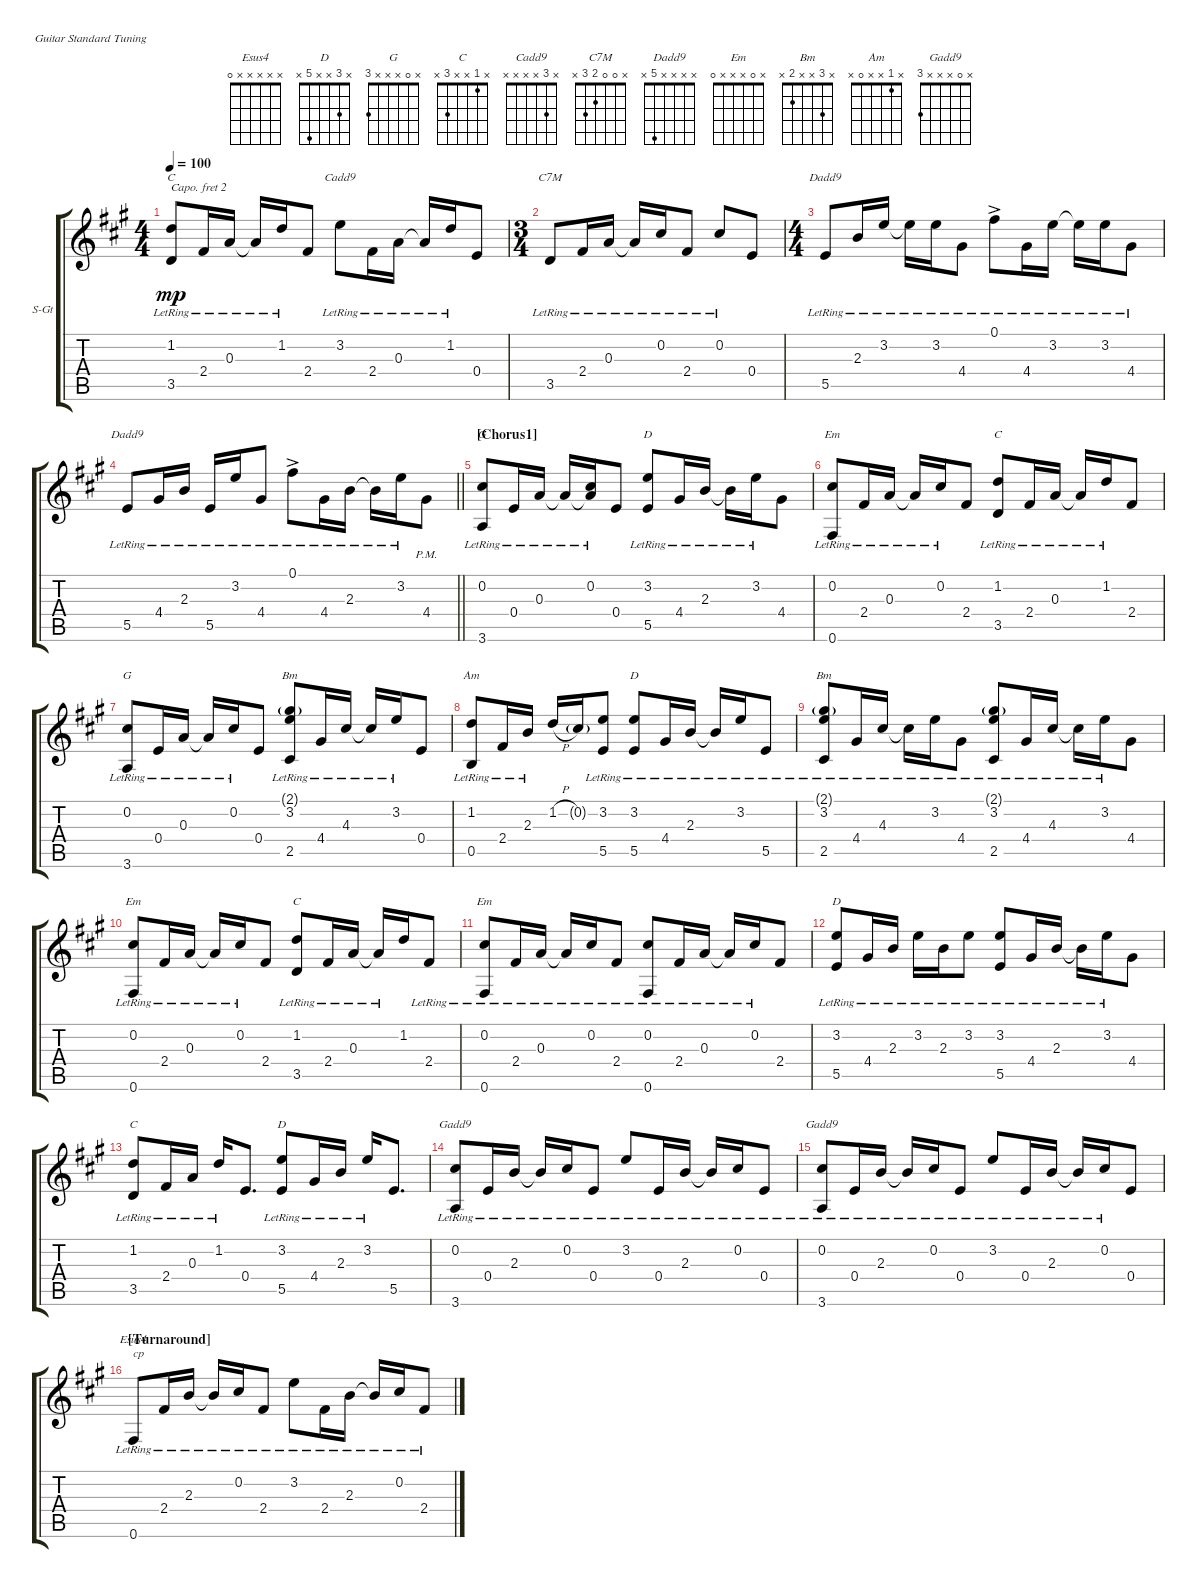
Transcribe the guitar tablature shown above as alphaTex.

\bracketExtendMode groupsimilarinstruments
\firstSystemTrackNameOrientation horizontal
\otherSystemsTrackNameOrientation horizontal
\track ("Acoustic Guitar (capo 2nd)" "S-Gt") {instrument acousticguitarsteel}
\staff {score tabs}
\capo 2
\tuning (E4 B3 G3 D3 A2 E2)
\chord ("Esus4" x x x x x 0)
\chord ("D" x 3 x x 5 x)
\chord ("G" x 0 x x x 3)
\chord ("C" x 1 x x 3 x)
\chord ("Cadd9" x 3 x x x x)
\chord ("C7M" x 0 0 2 3 x)
\chord ("Dadd9" x x x x 5 x)
\chord ("Em" x 0 x x x 0)
\chord ("Bm" x 3 x x 2 x)
\chord ("Am" x 1 x x 0 x)
\chord ("Gadd9" x 0 2 0 x 3)
\chord ("Gadd9" x 0 x x x 3)
\ts (4 4)
\tempo 100
\clef g2
\ks f#minor
(1.2{lr} 3.5{lr}).8{ch "C" dy mp} 2.4{lr}.16 0.3{lr}.16 0.3{lr t}.16 1.2{lr}.16 2.4.8 3.2{lr}.8{ch "Cadd9"} 2.4{lr}.16 0.3{lr}.16 0.3{lr t}.16 1.2{lr}.16 0.4.8 |
\ts (3 4)
3.5{lr}.8{ch "C7M"} 2.4{lr}.16 0.3{lr}.16 0.3{lr t}.16 0.2{lr}.16 2.4{lr}.8 0.2{lr}.8 0.4.8 |
\ts (4 4)
5.5{lr}.8{ch "Dadd9"} 2.3{lr}.16 3.2{lr}.16 3.2{lr t}.16 3.2{lr}.16 4.4{lr}.8 0.1{ac lr}.8 4.4{lr}.16 3.2{lr}.16 3.2{lr t}.16 3.2{lr}.16 4.4{lr}.8 |
\barLineRight lightlight
5.5{lr}.8{ch "Dadd9"} 4.4{lr}.16 2.3{lr}.16 5.5{lr}.16 3.2{lr}.16 4.4{lr}.8 0.1{ac lr}.8 4.4{lr}.16 2.3{lr}.16 2.3{lr t}.16 3.2{lr}.16 4.4{pm}.8 |
\section ("" "[Chorus1]")
(0.2{lr} 3.6{lr}).8{ch "G"} 0.4{lr}.16 0.3{lr}.16 0.3{lr t}.16 (0.2{lr} 0.3{lr t}).16 0.4.8 (3.2{lr} 5.5{lr}).8{ch "D"} 4.4{lr}.16 2.3{lr}.16 2.3{lr t}.16 3.2{lr}.16 4.4.8 |
(0.2{lr} 0.6{lr}).8{ch "Em"} 2.4{lr}.16 0.3{lr}.16 0.3{lr t}.16 0.2{lr}.16 2.4.8 (1.2{lr} 3.5{lr}).8{ch "C"} 2.4{lr}.16 0.3{lr}.16 0.3{lr t}.16 1.2{lr}.16 2.4.8 |
(0.2{lr} 3.6{lr}).8{ch "G"} 0.4{lr}.16 0.3{lr}.16 0.3{lr t}.16 0.2{lr}.16 0.4.8 (3.2{lr} 2.5{lr} 2.1{g}).8{ch "Bm"} 4.4{lr}.16 4.3{lr}.16 4.3{lr t}.16 3.2{lr}.16 0.4.8 |
(1.2{lr} 0.5{lr}).8{ch "Am"} 2.4{lr}.16 2.3{lr}.16 1.2{h}.16 0.2{g}.16 (5.5{lr} 3.2{lr}).8 (3.2{lr} 5.5{lr}).8{ch "D"} 4.4{lr}.16 2.3{lr}.16 2.3{lr t}.16 3.2{lr}.16 5.5{lr}.8 |
(3.2{lr} 2.5{lr} 2.1{g}).8{ch "Bm"} 4.4{lr}.16 4.3{lr}.16 4.3{lr t}.16 3.2{lr}.16 4.4{lr}.8 (3.2{lr} 2.5{lr} 2.1{g}).8 4.4{lr}.16 4.3{lr}.16 4.3{lr t}.16 3.2{lr}.16 4.4.8 |
(0.2{lr} 0.6{lr}).8{ch "Em"} 2.4{lr}.16 0.3{lr}.16 0.3{lr t}.16 0.2{lr}.16 2.4.8 (1.2{lr} 3.5{lr}).8{ch "C"} 2.4{lr}.16 0.3{lr}.16 0.3{lr t}.16 1.2.16 2.4{lr}.8 |
(0.2{lr} 0.6{lr}).8{ch "Em"} 2.4{lr}.16 0.3{lr}.16 0.3{lr t}.16 0.2{lr}.16 2.4{lr}.8 (0.2{lr} 0.6{lr}).8 2.4{lr}.16 0.3{lr}.16 0.3{lr t}.16 0.2{lr}.16 2.4.8 |
(3.2{lr} 5.5{lr}).8{ch "D"} 4.4{lr}.16 2.3{lr}.16 3.2{lr}.16 2.3{lr}.16 3.2{lr}.8 (3.2{lr} 5.5{lr}).8 4.4{lr}.16 2.3{lr}.16 2.3{lr t}.16 3.2{lr}.16 4.4.8 |
(1.2{lr} 3.5{lr}).8{ch "C"} 2.4{lr}.16 0.3{lr}.16 1.2{lr}.16 0.4.8{d} (3.2{lr} 5.5{lr}).8{ch "D"} 4.4{lr}.16 2.3{lr}.16 3.2{lr}.16 5.5.8{d} |
(0.2{lr} 3.6{lr}).8{ch "Gadd9"} 0.4{lr}.16 2.3{lr}.16 2.3{lr t}.16 0.2{lr}.16 0.4{lr}.8 3.2{lr}.8 0.4{lr}.16 2.3{lr}.16 2.3{lr t}.16 0.2{lr}.16 0.4{lr}.8 |
(0.2{lr} 3.6{lr}).8{ch "Gadd9"} 0.4{lr}.16 2.3{lr}.16 2.3{lr t}.16 0.2{lr}.16 0.4{lr}.8 3.2{lr}.8 0.4{lr}.16 2.3{lr}.16 2.3{lr t}.16 0.2{lr}.16 0.4.8 |
\section ("" "[Turnaround]")
0.6{lr}.8{ch "Esus4" txt "cp"} 2.4{lr}.16 2.3{lr}.16 2.3{lr t}.16 0.2{lr}.16 2.4{lr}.8 3.2{lr}.8 2.4{lr}.16 2.3{lr}.16 2.3{lr t}.16 0.2{lr}.16 2.4{lr}.8
